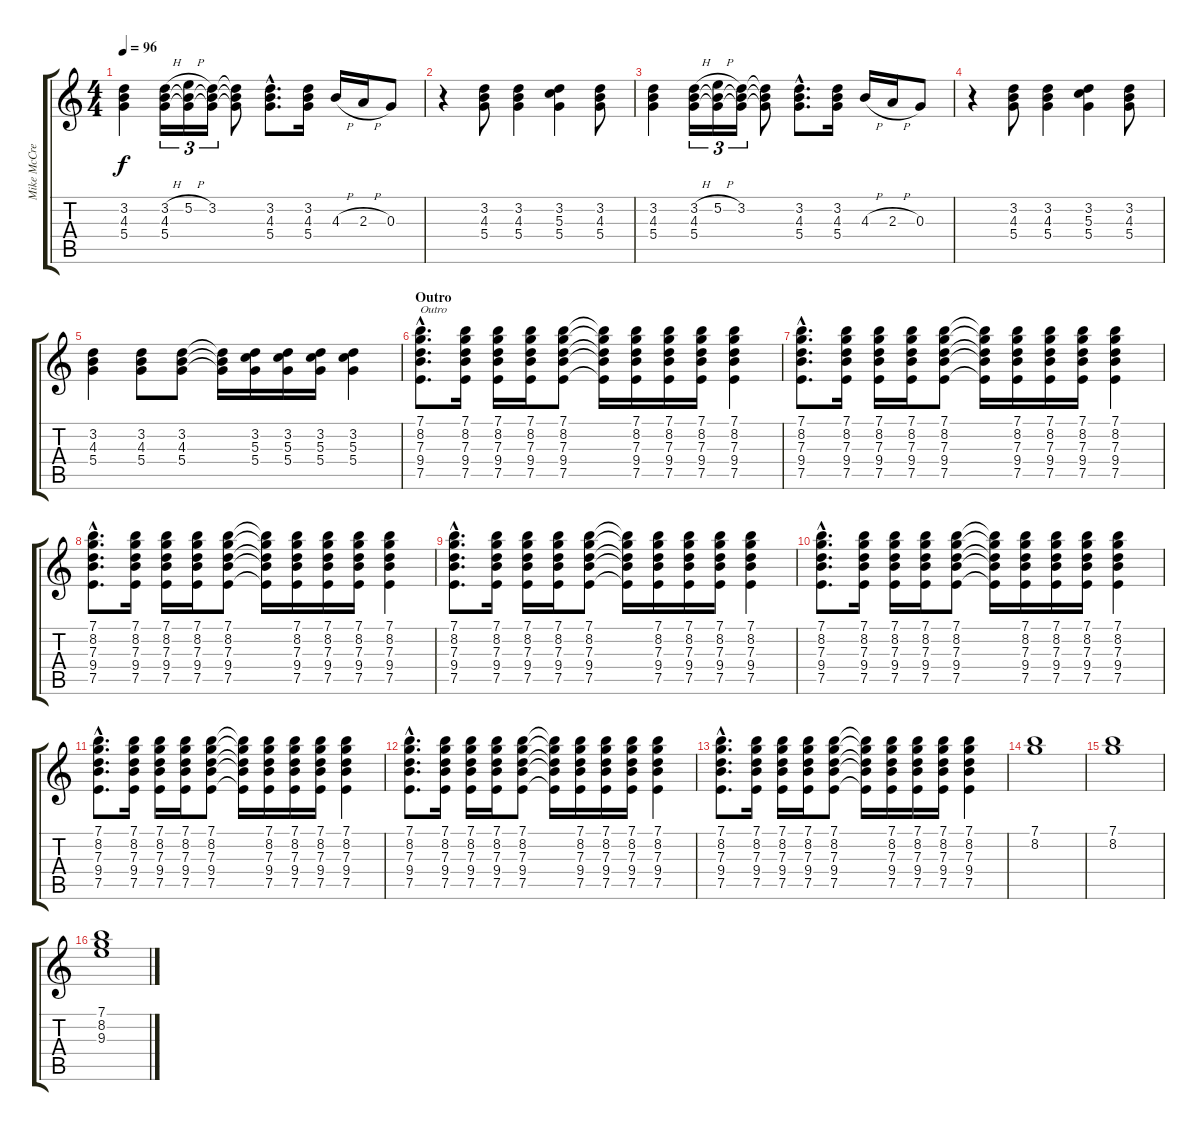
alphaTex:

\track ("Mike McCready" "Mike McCre") {instrument electricguitarclean}
\staff {score tabs}
\tuning (E4 B3 G3 D3 A2 E2) {hide}
\ts (4 4)
\tempo 96
\clef g2
\ks c
(3.2 4.3 5.4).4{dy f} (3.2{h} 4.3 5.4).16{tu (3 2)} (5.2{h} 4.3{t} 5.4{t}).16{tu (3 2)} (3.2 4.3{t} 5.4{t}).16{tu (3 2)} (3.2{t} 4.3{t} 5.4{t}).8 (3.2{hac} 4.3{hac} 5.4{hac}).8{d} (3.2 4.3 5.4).16 4.3{h}.16 2.3{h}.16 0.3.8 |
r.4 (3.2 4.3 5.4).8 (3.2 4.3 5.4).4 (3.2 5.3 5.4).4 (3.2 4.3 5.4).8 |
(3.2 4.3 5.4).4 (3.2{h} 4.3 5.4).16{tu (3 2)} (5.2{h} 4.3{t} 5.4{t}).16{tu (3 2)} (3.2 4.3{t} 5.4{t}).16{tu (3 2)} (3.2{t} 4.3{t} 5.4{t}).8 (3.2{hac} 4.3{hac} 5.4{hac}).8{d} (3.2 4.3 5.4).16 4.3{h}.16 2.3{h}.16 0.3.8 |
r.4 (3.2 4.3 5.4).8 (3.2 4.3 5.4).4 (3.2 5.3 5.4).4 (3.2 4.3 5.4).8 |
(3.2 4.3 5.4).4 (3.2 4.3 5.4).8 (3.2 4.3 5.4).8 (3.2{t} 4.3{t} 5.4{t}).16 (3.2 5.3 5.4).16 (3.2 5.3 5.4).16 (3.2 5.3 5.4).16 (3.2 5.3 5.4).4 |
\section ("" "Outro")
(7.1{hac} 8.2{hac} 7.3{hac} 9.4{hac} 7.5{hac}).8{d txt "Outro"} (7.1 8.2 7.3 9.4 7.5).16 (7.1 8.2 7.3 9.4 7.5).16 (7.1 8.2 7.3 9.4 7.5).16 (7.1 8.2 7.3 9.4 7.5).8 (7.1{t} 8.2{t} 7.3{t} 9.4{t} 7.5{t}).16 (7.1 8.2 7.3 9.4 7.5).16 (7.1 8.2 7.3 9.4 7.5).16 (7.1 8.2 7.3 9.4 7.5).16 (7.1 8.2 7.3 9.4 7.5).4 |
(7.1{hac} 8.2{hac} 7.3{hac} 9.4{hac} 7.5{hac}).8{d} (7.1 8.2 7.3 9.4 7.5).16 (7.1 8.2 7.3 9.4 7.5).16 (7.1 8.2 7.3 9.4 7.5).16 (7.1 8.2 7.3 9.4 7.5).8 (7.1{t} 8.2{t} 7.3{t} 9.4{t} 7.5{t}).16 (7.1 8.2 7.3 9.4 7.5).16 (7.1 8.2 7.3 9.4 7.5).16 (7.1 8.2 7.3 9.4 7.5).16 (7.1 8.2 7.3 9.4 7.5).4 |
(7.1{hac} 8.2{hac} 7.3{hac} 9.4{hac} 7.5{hac}).8{d} (7.1 8.2 7.3 9.4 7.5).16 (7.1 8.2 7.3 9.4 7.5).16 (7.1 8.2 7.3 9.4 7.5).16 (7.1 8.2 7.3 9.4 7.5).8 (7.1{t} 8.2{t} 7.3{t} 9.4{t} 7.5{t}).16 (7.1 8.2 7.3 9.4 7.5).16 (7.1 8.2 7.3 9.4 7.5).16 (7.1 8.2 7.3 9.4 7.5).16 (7.1 8.2 7.3 9.4 7.5).4 |
(7.1{hac} 8.2{hac} 7.3{hac} 9.4{hac} 7.5{hac}).8{d} (7.1 8.2 7.3 9.4 7.5).16 (7.1 8.2 7.3 9.4 7.5).16 (7.1 8.2 7.3 9.4 7.5).16 (7.1 8.2 7.3 9.4 7.5).8 (7.1{t} 8.2{t} 7.3{t} 9.4{t} 7.5{t}).16 (7.1 8.2 7.3 9.4 7.5).16 (7.1 8.2 7.3 9.4 7.5).16 (7.1 8.2 7.3 9.4 7.5).16 (7.1 8.2 7.3 9.4 7.5).4 |
(7.1{hac} 8.2{hac} 7.3{hac} 9.4{hac} 7.5{hac}).8{d} (7.1 8.2 7.3 9.4 7.5).16 (7.1 8.2 7.3 9.4 7.5).16 (7.1 8.2 7.3 9.4 7.5).16 (7.1 8.2 7.3 9.4 7.5).8 (7.1{t} 8.2{t} 7.3{t} 9.4{t} 7.5{t}).16 (7.1 8.2 7.3 9.4 7.5).16 (7.1 8.2 7.3 9.4 7.5).16 (7.1 8.2 7.3 9.4 7.5).16 (7.1 8.2 7.3 9.4 7.5).4 |
(7.1{hac} 8.2{hac} 7.3{hac} 9.4{hac} 7.5{hac}).8{d} (7.1 8.2 7.3 9.4 7.5).16 (7.1 8.2 7.3 9.4 7.5).16 (7.1 8.2 7.3 9.4 7.5).16 (7.1 8.2 7.3 9.4 7.5).8 (7.1{t} 8.2{t} 7.3{t} 9.4{t} 7.5{t}).16 (7.1 8.2 7.3 9.4 7.5).16 (7.1 8.2 7.3 9.4 7.5).16 (7.1 8.2 7.3 9.4 7.5).16 (7.1 8.2 7.3 9.4 7.5).4 |
(7.1{hac} 8.2{hac} 7.3{hac} 9.4{hac} 7.5{hac}).8{d} (7.1 8.2 7.3 9.4 7.5).16 (7.1 8.2 7.3 9.4 7.5).16 (7.1 8.2 7.3 9.4 7.5).16 (7.1 8.2 7.3 9.4 7.5).8 (7.1{t} 8.2{t} 7.3{t} 9.4{t} 7.5{t}).16 (7.1 8.2 7.3 9.4 7.5).16 (7.1 8.2 7.3 9.4 7.5).16 (7.1 8.2 7.3 9.4 7.5).16 (7.1 8.2 7.3 9.4 7.5).4 |
(7.1{hac} 8.2{hac} 7.3{hac} 9.4{hac} 7.5{hac}).8{d} (7.1 8.2 7.3 9.4 7.5).16 (7.1 8.2 7.3 9.4 7.5).16 (7.1 8.2 7.3 9.4 7.5).16 (7.1 8.2 7.3 9.4 7.5).8 (7.1{t} 8.2{t} 7.3{t} 9.4{t} 7.5{t}).16 (7.1 8.2 7.3 9.4 7.5).16 (7.1 8.2 7.3 9.4 7.5).16 (7.1 8.2 7.3 9.4 7.5).16 (7.1 8.2 7.3 9.4 7.5).4 |
(7.1 8.2).1 |
(7.1 8.2).1 |
(7.1 8.2 9.3).1
